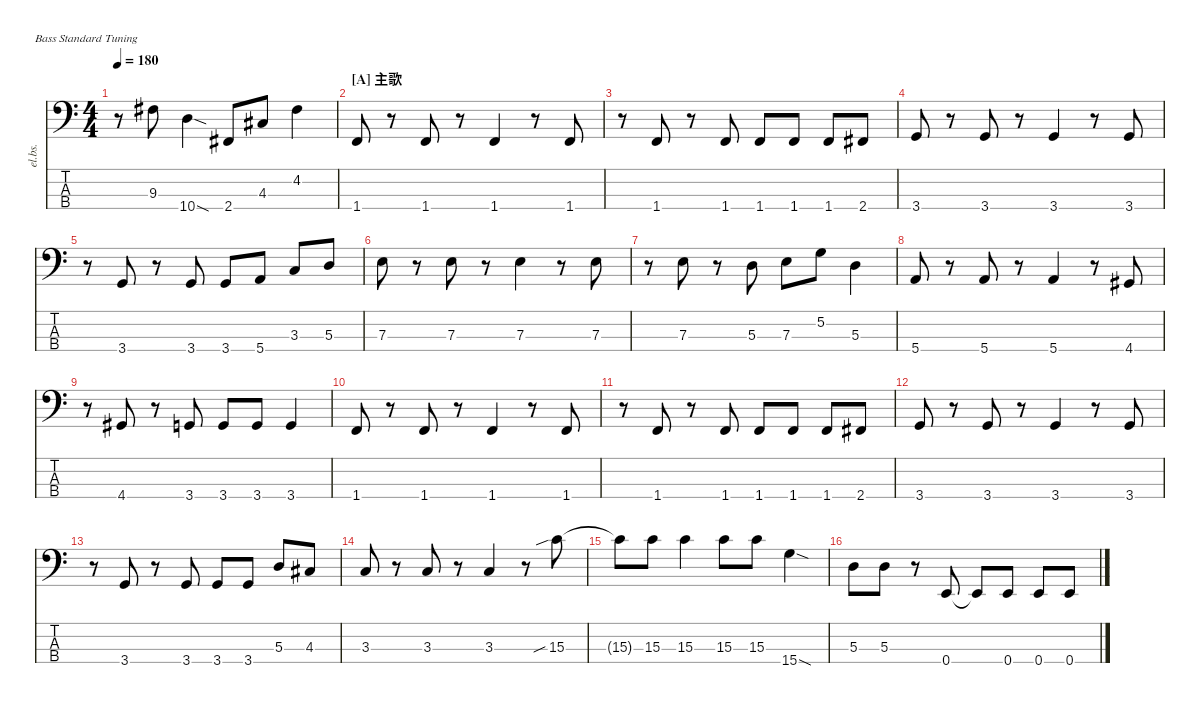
\defaultSystemsLayout 4
\hideDynamics
\bracketExtendMode nobrackets
\otherSystemsTrackNameOrientation horizontal
\track ("Bass" "el.bs.") {instrument electricbassfinger}
\staff {score tabs}
\tuning (G2 D2 A1 E1)
\ts (4 4)
\tempo 180
\clef f4
\ks c
r.8{dy mf} 9.3.8 10.4{sod}.4 2.4.8 4.3.8 4.2.4 |
\section ("A" "主歌")
1.4.8 r.8 1.4.8 r.8 1.4.4 r.8 1.4.8 |
r.8 1.4.8 r.8 1.4.8 1.4.8 1.4.8 1.4.8 2.4.8 |
3.4.8 r.8 3.4.8 r.8 3.4.4 r.8 3.4.8 |
r.8 3.4.8 r.8 3.4.8 3.4.8 5.4.8 3.3.8 5.3.8 |
7.3.8 r.8 7.3.8 r.8 7.3.4 r.8 7.3.8 |
r.8 7.3.8 r.8 5.3.8 7.3.8 5.2.8 5.3.4 |
5.4.8 r.8 5.4.8 r.8 5.4.4 r.8 4.4.8 |
r.8 4.4.8 r.8 3.4.8 3.4.8 3.4.8 3.4.4 |
1.4.8 r.8 1.4.8 r.8 1.4.4 r.8 1.4.8 |
r.8 1.4.8 r.8 1.4.8 1.4.8 1.4.8 1.4.8 2.4.8 |
3.4.8 r.8 3.4.8 r.8 3.4.4 r.8 3.4.8 |
r.8 3.4.8 r.8 3.4.8 3.4.8 3.4.8 5.3.8 4.3.8 |
3.3.8 r.8 3.3.8 r.8 3.3.4 r.8 15.3{sib}.8 |
15.3{t}.8 15.3.8 15.3.4 15.3.8 15.3.8 15.4{sod}.4 |
5.3.8 5.3.8 r.8 0.4.8 0.4{t}.8 0.4.8 0.4.8 0.4.8
